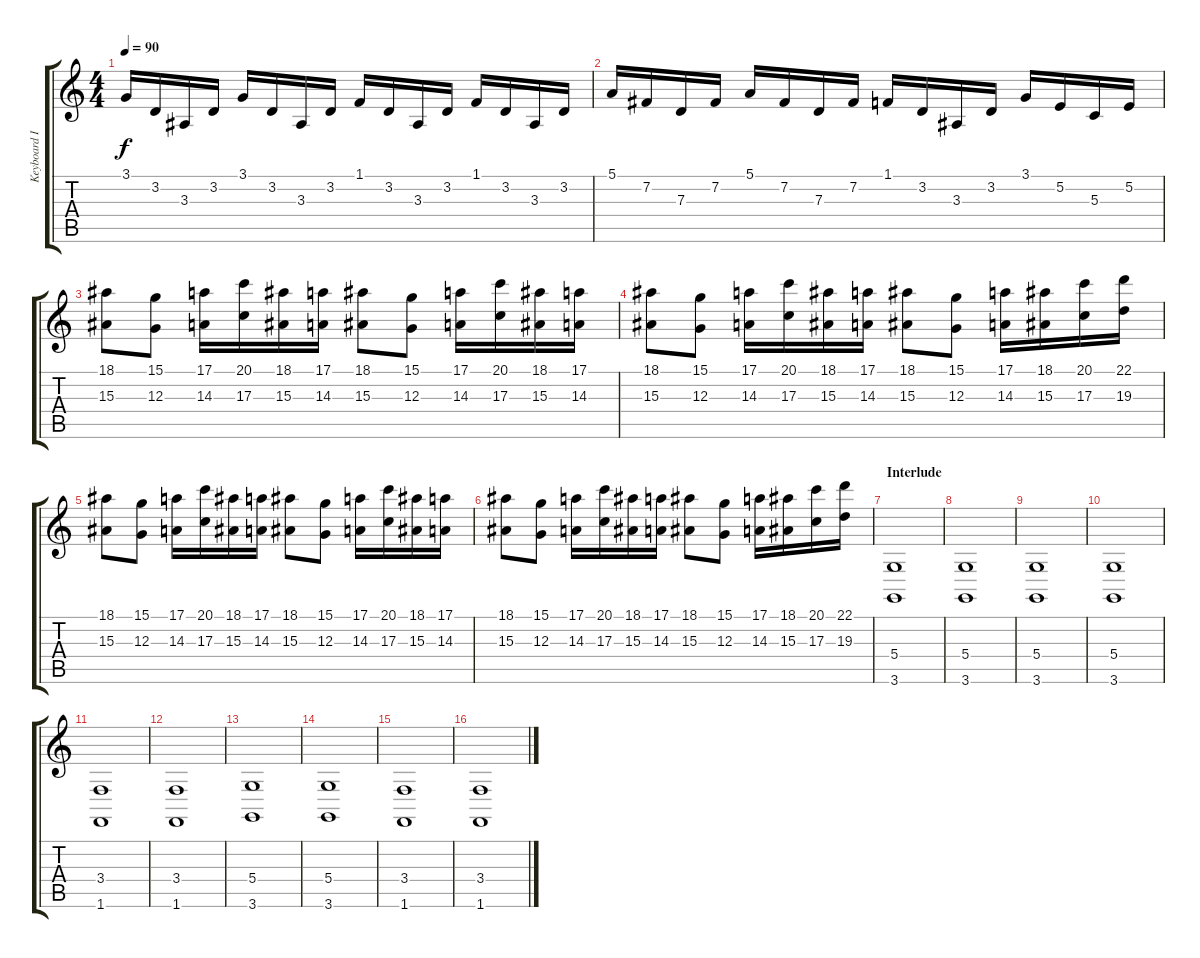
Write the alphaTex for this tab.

\track ("Keyboard III (Strings)" "Keyboard I") {instrument stringensemble1}
\staff {score tabs}
\tuning (E4 B3 G3 D3 A2 E2) {hide}
\ts (4 4)
\tempo 90
\clef g2
\ks c
3.1.16{dy f} 3.2.16 3.3.16 3.2.16 3.1.16 3.2.16 3.3.16 3.2.16 1.1.16 3.2.16 3.3.16 3.2.16 1.1.16 3.2.16 3.3.16 3.2.16 |
5.1.16 7.2.16 7.3.16 7.2.16 5.1.16 7.2.16 7.3.16 7.2.16 1.1.16 3.2.16 3.3.16 3.2.16 3.1.16 5.2.16 5.3.16 5.2.16 |
\section ("" "")
(18.1 15.3).8 (15.1 12.3).8 (17.1 14.3).16 (20.1 17.3).16 (18.1 15.3).16 (17.1 14.3).16 (18.1 15.3).8 (15.1 12.3).8 (17.1 14.3).16 (20.1 17.3).16 (18.1 15.3).16 (17.1 14.3).16 |
(18.1 15.3).8 (15.1 12.3).8 (17.1 14.3).16 (20.1 17.3).16 (18.1 15.3).16 (17.1 14.3).16 (18.1 15.3).8 (15.1 12.3).8 (17.1 14.3).16 (18.1 15.3).16 (20.1 17.3).16 (22.1 19.3).16 |
(18.1 15.3).8 (15.1 12.3).8 (17.1 14.3).16 (20.1 17.3).16 (18.1 15.3).16 (17.1 14.3).16 (18.1 15.3).8 (15.1 12.3).8 (17.1 14.3).16 (20.1 17.3).16 (18.1 15.3).16 (17.1 14.3).16 |
(18.1 15.3).8 (15.1 12.3).8 (17.1 14.3).16 (20.1 17.3).16 (18.1 15.3).16 (17.1 14.3).16 (18.1 15.3).8 (15.1 12.3).8 (17.1 14.3).16 (18.1 15.3).16 (20.1 17.3).16 (22.1 19.3).16 |
\section ("" "Interlude")
(5.4 3.6).1 |
(5.4 3.6).1 |
(5.4 3.6).1 |
(5.4 3.6).1 |
(3.4 1.6).1 |
(3.4 1.6).1 |
(5.4 3.6).1 |
(5.4 3.6).1 |
(3.4 1.6).1 |
(3.4 1.6).1
